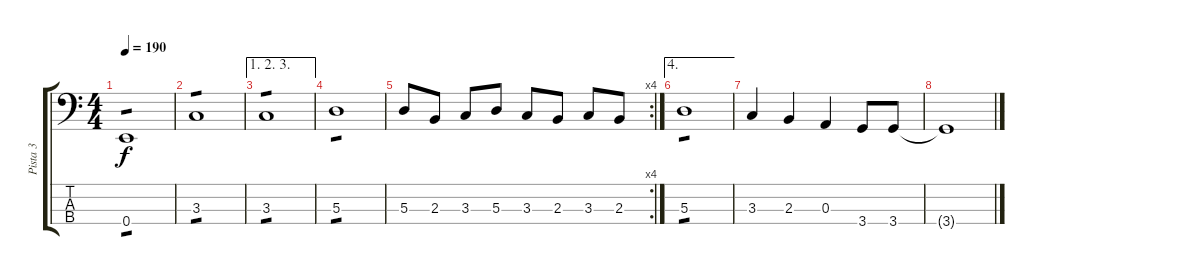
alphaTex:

\track ("Pista 3" "Pista 3") {instrument electricbassfinger}
\staff {score tabs}
\tuning (G2 D2 A1 E1) {hide}
\ts (4 4)
\tempo 190
\clef f4
\ks c
0.4.1{tp 1 dy f} |
3.3.1{tp 1} |
\ae (1 2 3)
3.3.1{tp 1} |
5.3.1{tp 1} |
\rc 4
5.3.8 2.3.8 3.3.8 5.3.8 3.3.8 2.3.8 3.3.8 2.3.8 |
\ae 4
5.3.1{tp 1} |
3.3.4 2.3.4 0.3.4 3.4.8 3.4.8 |
3.4{t}.1
